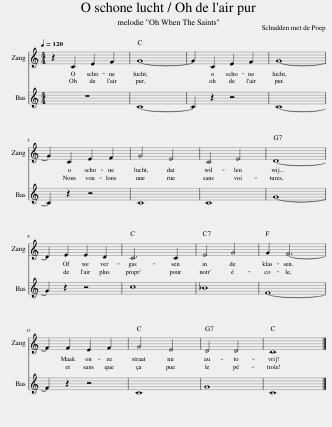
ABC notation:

X:1
%%score 1 2
L:1/8
Q:1/4=120
M:4/4
I:linebreak $
K:C
V:1 treble
V:2 treble
V:1
 z2 C2 E2 F2 | G8- | G2 C2 E2 F2 | G8- |$ G2 C2 E2 F2 | %5
 G4 E4 | C4 E4 | D8- |$ D2 E2 E2 D2 | C6 C2 | %10
 E4 G4 | G2 F6- |$ F2 F2 E2 F2 | G4 E4 | D4 D4 | %15
 C8 |] %16
V:2
 z8 | C8- | C2 z2 z4 | C8- |$ C2 z2 z4 | %5
 C8 | C8 | G8- |$ G2 z2 z4 | c8 | %10
 _B8 | F8- |$ F2 z2 z4 | C8 | G8 | %15
 C8 |] %16
